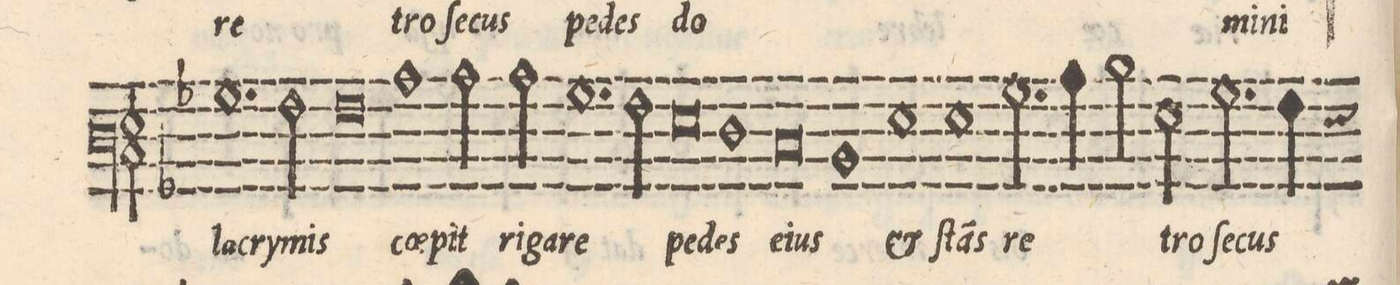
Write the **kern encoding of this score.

**kern	**text
*I"BASSVS	*
*clefF3	*
*k[b-]	*
*met(C|)	*
*M2/1	*
1.B-	la-
2A\	-cry-
=33-	=33-
0A	-mis
=34-	=34-
1c	coe-
2c\	-pit
2c\	ri-
=35-	=35-
1.B-	-ga-
2A\	-re
=36-	=36-
0G	pe-
=37-	=37-
1F	-des
0Eny	e-
=38-	=38-
1D	-ius
=39-	=39-
1G	et
1G	ſta(n)s
=40-	=40-
2.B-\	re-
4c\	.
2d\	.
2G\	-tro
=41-	=41-
2.B-\	ſe-
4A\	-cus
*custos:G	*
*-	*-
